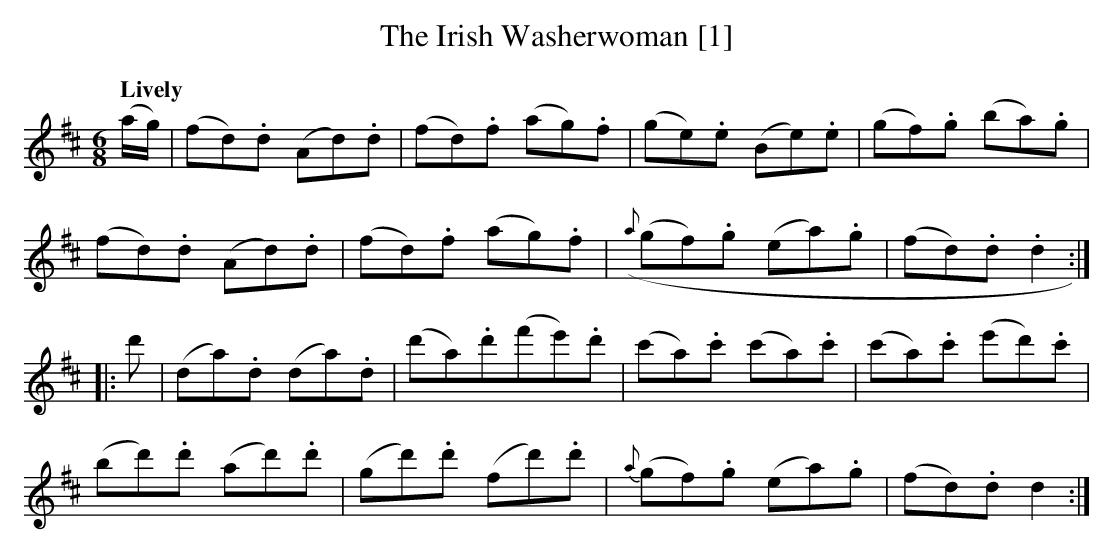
X:1
T:Irish Washerwoman [1], The
M:6/8
L:1/8
Q:"Lively"
K:D
(a/g/)|(fd).d (Ad).d|(fd).f (ag).f|(ge).e (Be).e|(gf).g (ba).g|
(fd).d (Ad).d|(fd).f (ag).f|({a}(gf).g (ea).g|(fd).d .d2:|
|:d'|(da).d (da).d|(d'a).d'(f'e').d'|(c'a).c' (c'a).c'|(c'a).c' (e'd').c'|
(bd').d' (ad').d'|(gd').d' (fd').d'|{a}(gf).g (ea).g|(fd).d d2:|]
